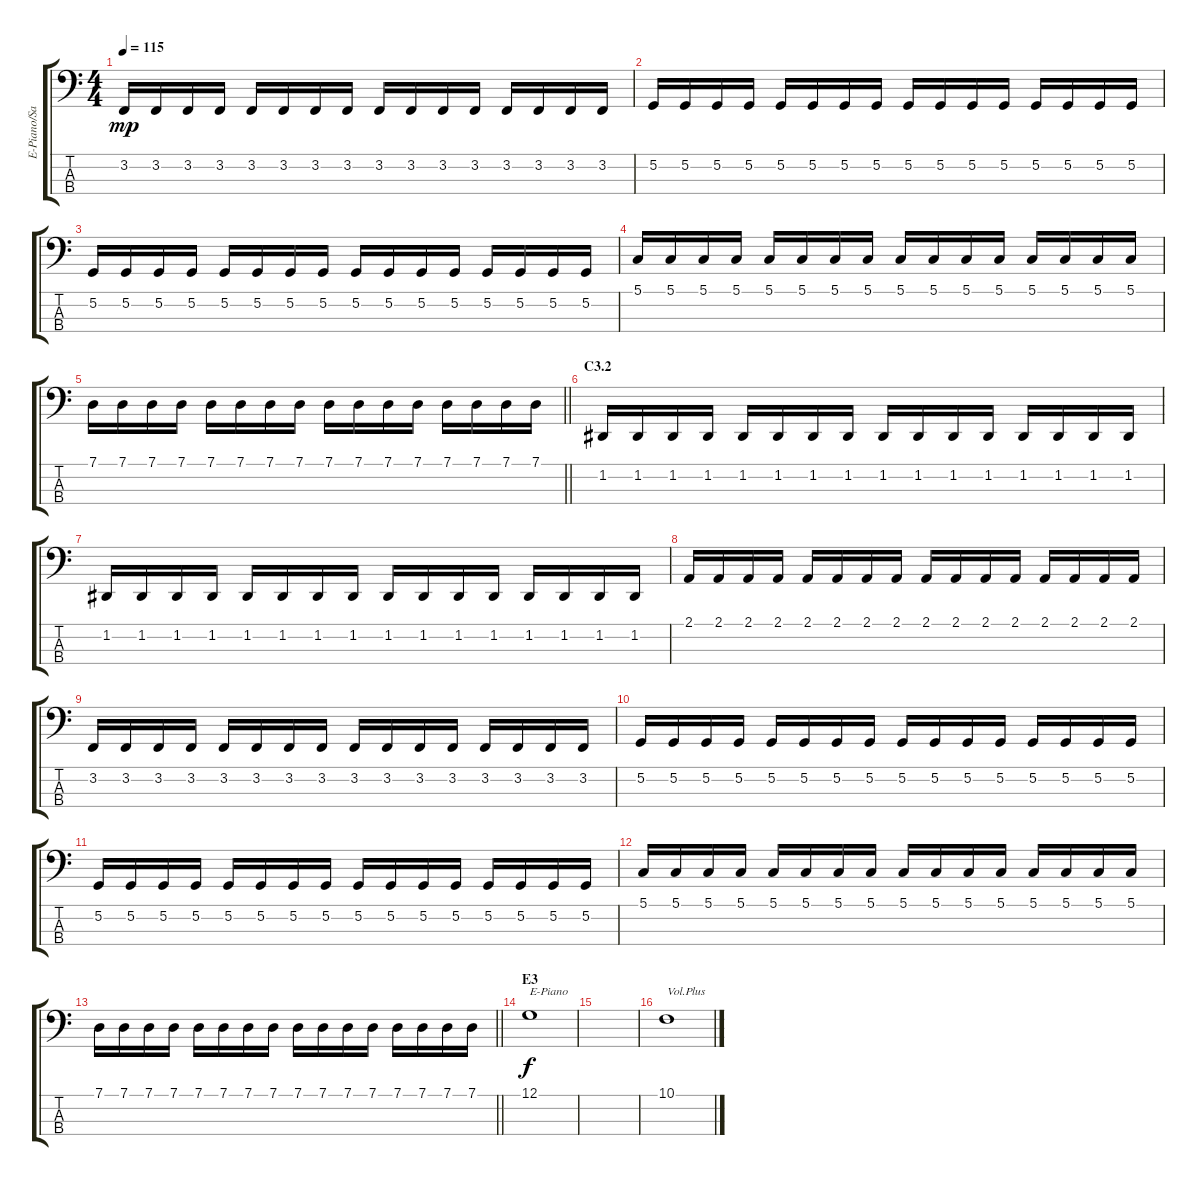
\track ("E-Piano/Sawtooh" "E-Piano/Sa") {instrument electricgrandpiano}
\staff {score tabs}
\tuning (G2 D2 A1 E1) {hide}
\ts (4 4)
\tempo 115
\clef f4
\ks c
3.2.16{dy mp} 3.2.16 3.2.16 3.2.16 3.2.16 3.2.16 3.2.16 3.2.16 3.2.16 3.2.16 3.2.16 3.2.16 3.2.16 3.2.16 3.2.16 3.2.16 |
5.2.16 5.2.16 5.2.16 5.2.16 5.2.16 5.2.16 5.2.16 5.2.16 5.2.16 5.2.16 5.2.16 5.2.16 5.2.16 5.2.16 5.2.16 5.2.16 |
5.2.16 5.2.16 5.2.16 5.2.16 5.2.16 5.2.16 5.2.16 5.2.16 5.2.16 5.2.16 5.2.16 5.2.16 5.2.16 5.2.16 5.2.16 5.2.16 |
5.1.16 5.1.16 5.1.16 5.1.16 5.1.16 5.1.16 5.1.16 5.1.16 5.1.16 5.1.16 5.1.16 5.1.16 5.1.16 5.1.16 5.1.16 5.1.16 |
\barLineRight lightlight
7.1.16 7.1.16 7.1.16 7.1.16 7.1.16 7.1.16 7.1.16 7.1.16 7.1.16 7.1.16 7.1.16 7.1.16 7.1.16 7.1.16 7.1.16 7.1.16 |
\section ("" "C3.2")
1.2.16 1.2.16 1.2.16 1.2.16 1.2.16 1.2.16 1.2.16 1.2.16 1.2.16 1.2.16 1.2.16 1.2.16 1.2.16 1.2.16 1.2.16 1.2.16 |
1.2.16 1.2.16 1.2.16 1.2.16 1.2.16 1.2.16 1.2.16 1.2.16 1.2.16 1.2.16 1.2.16 1.2.16 1.2.16 1.2.16 1.2.16 1.2.16 |
2.1.16 2.1.16 2.1.16 2.1.16 2.1.16 2.1.16 2.1.16 2.1.16 2.1.16 2.1.16 2.1.16 2.1.16 2.1.16 2.1.16 2.1.16 2.1.16 |
3.2.16 3.2.16 3.2.16 3.2.16 3.2.16 3.2.16 3.2.16 3.2.16 3.2.16 3.2.16 3.2.16 3.2.16 3.2.16 3.2.16 3.2.16 3.2.16 |
5.2.16 5.2.16 5.2.16 5.2.16 5.2.16 5.2.16 5.2.16 5.2.16 5.2.16 5.2.16 5.2.16 5.2.16 5.2.16 5.2.16 5.2.16 5.2.16 |
5.2.16 5.2.16 5.2.16 5.2.16 5.2.16 5.2.16 5.2.16 5.2.16 5.2.16 5.2.16 5.2.16 5.2.16 5.2.16 5.2.16 5.2.16 5.2.16 |
5.1.16 5.1.16 5.1.16 5.1.16 5.1.16 5.1.16 5.1.16 5.1.16 5.1.16 5.1.16 5.1.16 5.1.16 5.1.16 5.1.16 5.1.16 5.1.16 |
\barLineRight lightlight
7.1.16 7.1.16 7.1.16 7.1.16 7.1.16 7.1.16 7.1.16 7.1.16 7.1.16 7.1.16 7.1.16 7.1.16 7.1.16 7.1.16 7.1.16 7.1.16 |
\section ("" "E3")
12.1.1{txt "E-Piano" dy f instrument electricgrandpiano} |
|
10.1.1{txt "Vol.Plus"}
